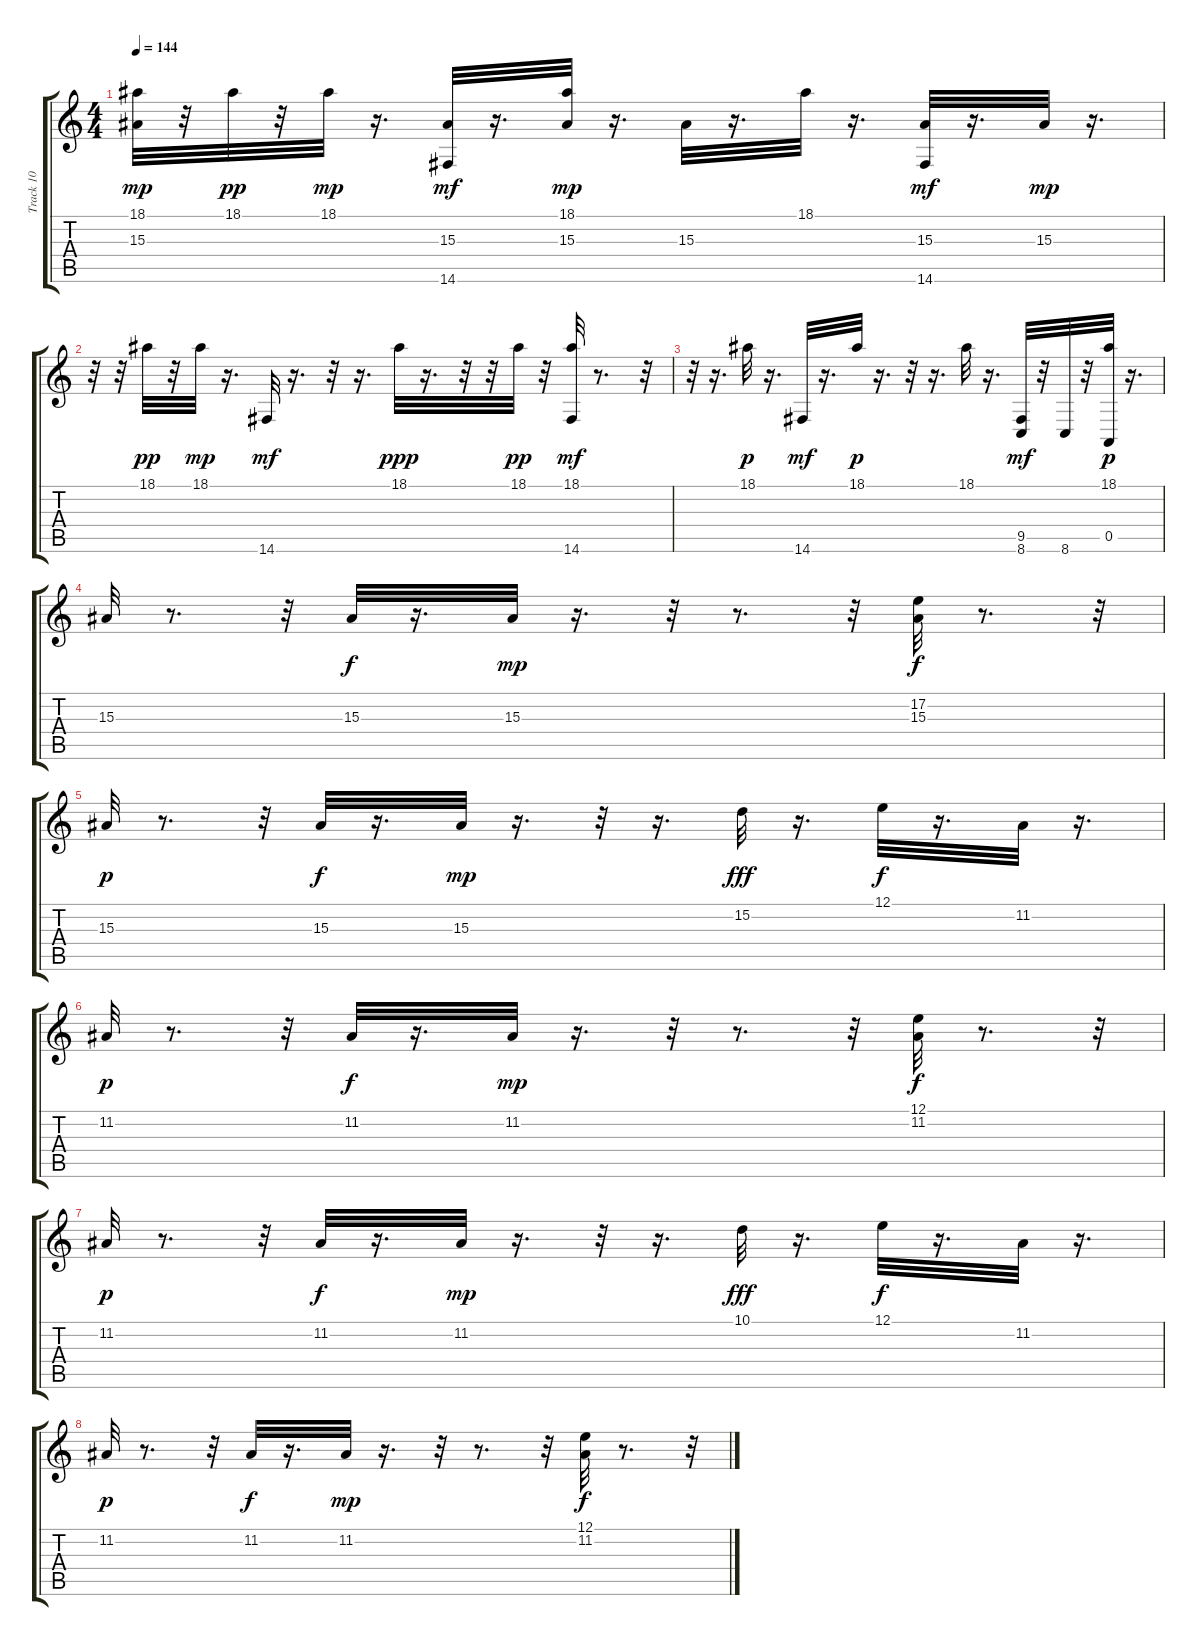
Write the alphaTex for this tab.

\track ("Track 10" "Track 10") {instrument acousticgrandpiano}
\staff {score tabs}
\tuning (E4 B3 G3 D3 A2 E2) {hide}
\ts (4 4)
\tempo 144
\clef g2
\ks c
(18.1 15.3).32{dy mp} r.32 18.1.32{dy pp} r.32 18.1.32{dy mp} r.16{d} (15.3 14.6).32{dy mf} r.16{d} (18.1 15.3).32{dy mp} r.16{d} 15.3.32 r.16{d} 18.1.32 r.16{d} (15.3 14.6).32{dy mf} r.16{d} 15.3.32{dy mp} r.16{d} |
r.32 r.32 18.1.32{dy pp} r.32 18.1.32{dy mp} r.16{d} 14.6.32{dy mf} r.16{d} r.32 r.16{d} 18.1.32{dy ppp} r.16{d} r.32 r.32 18.1.32{dy pp} r.32 (18.1 14.6).32{dy mf} r.8{d} r.32 |
r.32 r.16{d} 18.1.32{dy p} r.16{d} 14.6.32{dy mf} r.16{d} 18.1.32{dy p} r.16{d} r.32 r.16{d} 18.1.32 r.16{d} (9.5 8.6).32{dy mf} r.32 8.6.32 r.32 (18.1 0.5).32{dy p} r.16{d} |
15.3.32 r.8{d} r.32 15.3.32{dy f} r.16{d} 15.3.32{dy mp} r.16{d} r.32 r.8{d} r.32 (17.2 15.3).32{dy f} r.8{d} r.32 |
15.3.32{dy p} r.8{d} r.32 15.3.32{dy f} r.16{d} 15.3.32{dy mp} r.16{d} r.32 r.16{d} 15.2.32{dy fff} r.16{d} 12.1.32{dy f} r.16{d} 11.2.32 r.16{d} |
11.2.32{dy p} r.8{d} r.32 11.2.32{dy f} r.16{d} 11.2.32{dy mp} r.16{d} r.32 r.8{d} r.32 (12.1 11.2).32{dy f} r.8{d} r.32 |
11.2.32{dy p} r.8{d} r.32 11.2.32{dy f} r.16{d} 11.2.32{dy mp} r.16{d} r.32 r.16{d} 10.1.32{dy fff} r.16{d} 12.1.32{dy f} r.16{d} 11.2.32 r.16{d} |
11.2.32{dy p} r.8{d} r.32 11.2.32{dy f} r.16{d} 11.2.32{dy mp} r.16{d} r.32 r.8{d} r.32 (12.1 11.2).32{dy f} r.8{d} r.32
